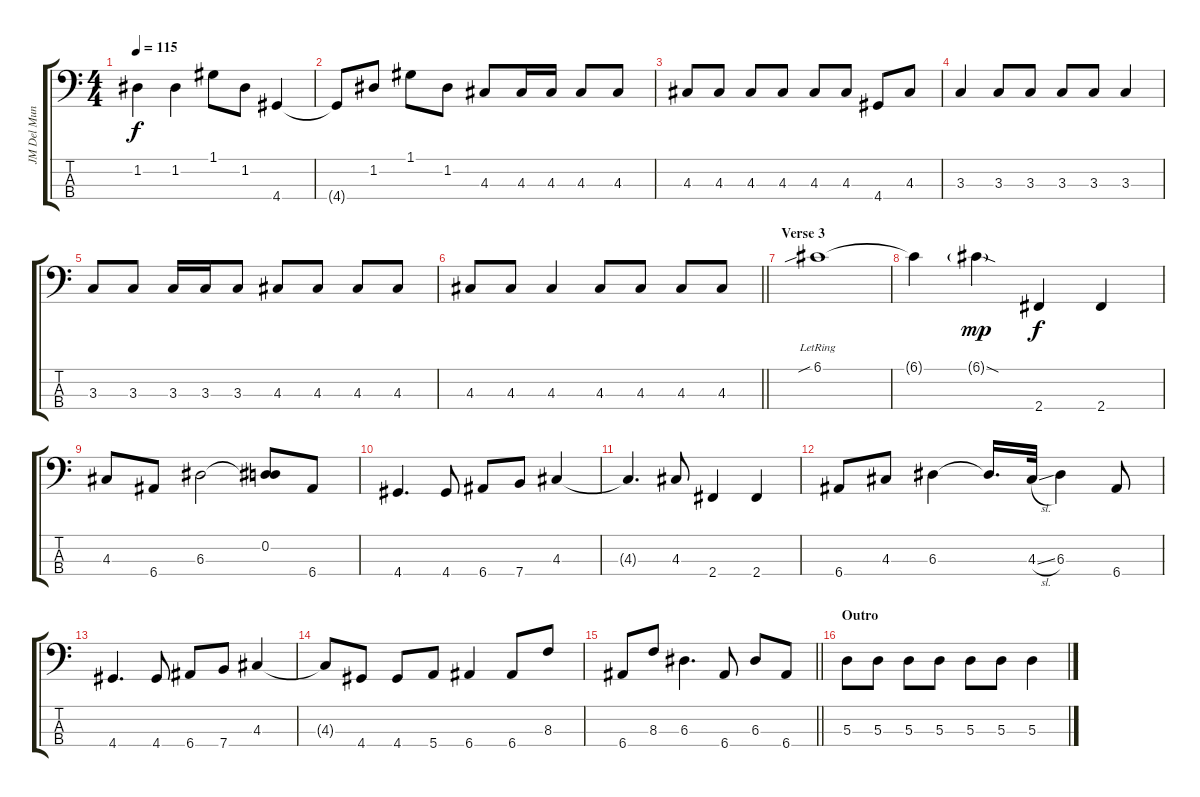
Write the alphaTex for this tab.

\track ("JM Del Mundo(Bass)" "JM Del Mun") {instrument electricbassfinger}
\staff {score tabs}
\tuning (G2 D2 A1 E1) {hide}
\ts (4 4)
\tempo 115
\clef f4
\ks c
1.2.4{dy f instrument electricbassfinger} 1.2.4 1.1.8 1.2.8 4.4.4 |
4.4{t}.8 1.2.8 1.1.8 1.2.8{instrument electricbassfinger} 4.3.8 4.3.16 4.3.16 4.3.8 4.3.8 |
4.3.8 4.3.8 4.3.8 4.3.8 4.3.8 4.3.8 4.4.8 4.3.8 |
3.3.4 3.3.8 3.3.8 3.3.8 3.3.8 3.3.4 |
3.3.8 3.3.8 3.3.16 3.3.16 3.3.8 4.3.8 4.3.8 4.3.8 4.3.8 |
\barLineRight lightlight
4.3.8 4.3.8 4.3.4 4.3.8 4.3.8 4.3.8 4.3.8 |
\section ("" "Verse 3")
6.1{sib lr}.1 |
6.1{t}.4 6.1{sod g}.4{dy mp} 2.4.4{dy f} 2.4.4 |
4.3.8 6.4.8 6.3.2 (0.2 6.3{t}).8 6.4.8 |
4.4.4{d} 4.4.8 6.4.8 7.4.8 4.3.4 |
4.3{t}.4{d} 4.3.8 2.4.4 2.4.4 |
6.4.8 4.3.8 6.3.4 6.3{t}.16{d} 4.3{sl}.32 6.3.4 6.4.8 |
4.4.4{d} 4.4.8 6.4.8 7.4.8 4.3.4 |
4.3{t}.8 4.4.8 4.4.8 5.4.8 6.4.4 6.4.8 8.3.8 |
\barLineRight lightlight
6.4.8 8.3.8 6.3.4{d instrument electricbassfinger} 6.4.8{instrument electricbassfinger} 6.3.8 6.4.8 |
\section ("" "Outro")
5.3.8 5.3.8 5.3.8 5.3.8 5.3.8 5.3.8 5.3.4
